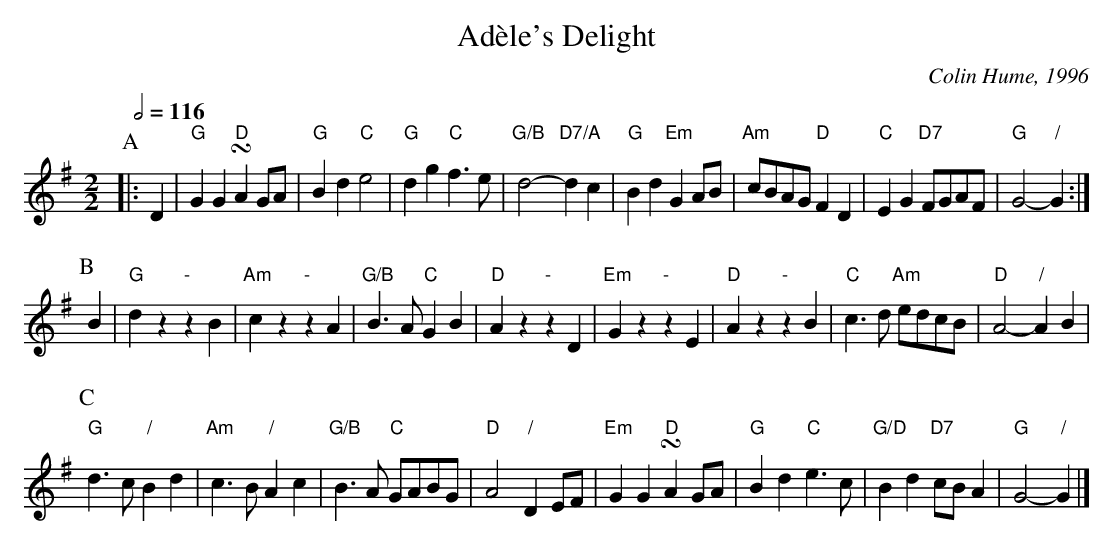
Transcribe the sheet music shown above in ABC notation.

X:1
T:Ad\`ele's Delight
C:Colin Hume, 1996
L:1/4
M:2/2
Q:1/2=116
K:G
P:A
|: D | "G"GG "D"!turn!AG/A/ | "G"Bd "C"e2 | "G"dg "C"f3/e/ | "G/B"d2- "D7/A"dc |\
"G"Bd "Em"GA/B/ | "Am"c/B/A/G/ "D"FD | "C"EG "D7"F/G/A/F/ | "G"G2- "/"G :|
P:B
B | "G"dz "-"zB | "Am"cz "-"zA | "G/B"B3/A/ "C"GB | "D"Az "-"zD |\
"Em"Gz "-"zE | "D"Az "-"zB | "C"c3/d/ "Am"e/d/c/B/ | "D"A2- "/"AB |
P:C
"G"d3/c/ "/"Bd | "Am"c3/B/ "/"Ac | "G/B"B3/A/ "C"G/A/B/G/ | "D"A2 "/"DE/F/ |\
"Em"GG "D"!turn!AG/A/ | "G"Bd "C"e3/c/ | "G/D"Bd "D7"c/B/A | "G"G2- "/"G |]
